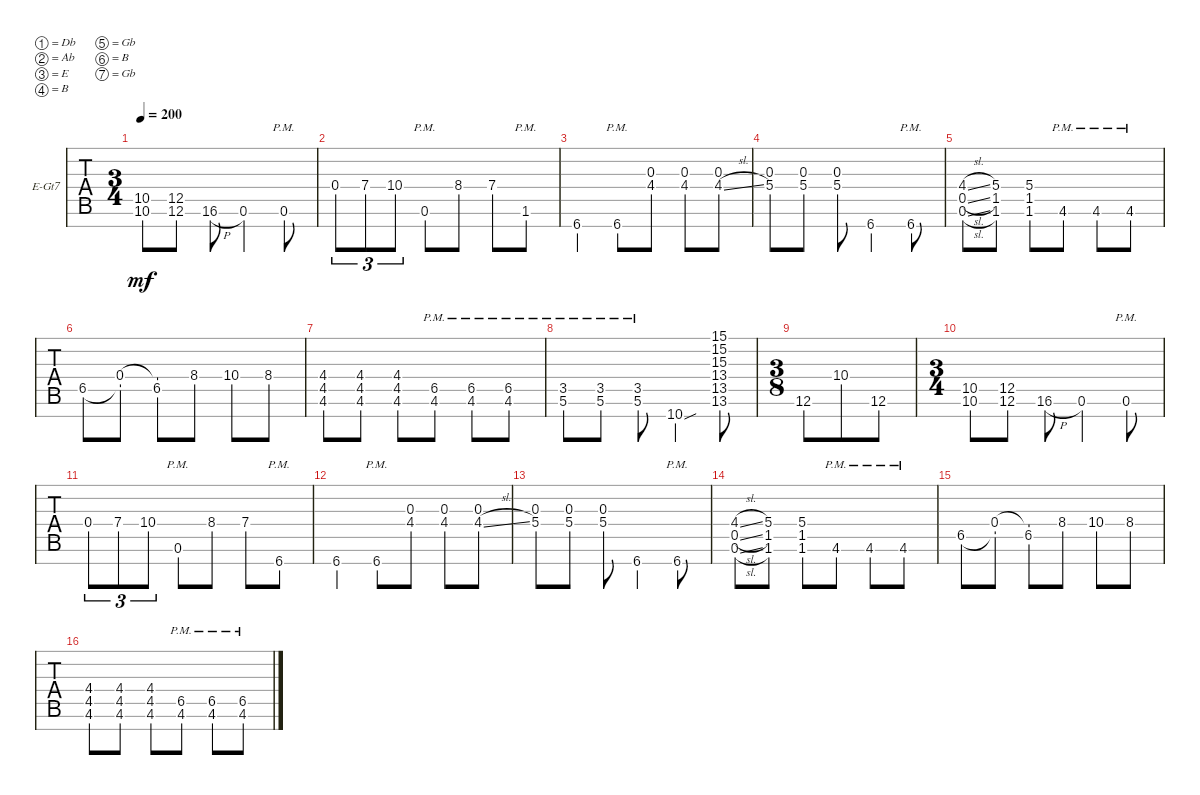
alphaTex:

\bracketExtendMode groupsimilarinstruments
\firstSystemTrackNameOrientation horizontal
\otherSystemsTrackNameOrientation horizontal
\track ("Electric Guitar" "E-Gt7") {instrument distortionguitar}
\staff {tabs}
\tuning (Db4 Ab3 E3 B2 Gb2 B1 Gb1)
\ts (3 4)
\tempo 200
\clef g2
\scale
0.333333
\ks c
(10.6 10.5).8{dy mf} (12.6 12.5).8 16.6{h}.8 0.6.4 0.6{pm}.8 |
\scale
0.333333 0.4.8{tu (3 2)} 7.4.8{tu (3 2)} 10.4.8{tu (3 2)} 0.6{pm}.8 8.4.8 7.4.8 1.6{pm}.8 |
\scale
0.333333 6.7.4 6.7{pm}.8 (4.4 0.3).8 (4.4 0.3).8 (4.4{sl} 0.3).8 |
\scale
0.333333 (0.3 5.4).8 (0.3 5.4).8 (0.3 5.4).8 6.7.4 6.7{pm}.8 |
\scale
0.333333 (0.6{sl} 0.5{sl} 4.4{sl}).8 (1.6 5.4 1.5).8 (1.6 5.4 1.5).8 4.6{pm}.8 4.6{pm}.8 4.6{pm}.8 |
\scale
0.333333 6.5.8 (0.4 6.5{t}).8 (6.5 0.4{t}).8 8.4.8 10.4.8 8.4.8 |
\scale
0.333333 (4.4 4.5 4.6).8 (4.4 4.5 4.6).8 (4.4 4.5 4.6).8 (4.6{pm} 6.5{pm}).8 (4.6{pm} 6.5{pm}).8 (6.5{pm} 4.6{pm}).8 |
\scale
0.333333 (3.5{pm} 5.6{pm}).8 (3.5{pm} 5.6{pm}).8 (3.5{pm} 5.6{pm}).8 10.7{sou}.4 (13.6 13.5 13.4 15.3 15.2 15.1).8 |
\ts (3 8)
\scale
0.39527 12.6.8 10.4.8 12.6.8 |
\ts (3 4)
\scale
0.39527 (10.6 10.5).8 (12.6 12.5).8 16.6{h}.8 0.6.4 0.6{pm}.8 |
\scale
0.209459 0.4.8{tu (3 2)} 7.4.8{tu (3 2)} 10.4.8{tu (3 2)} 0.6{pm}.8 8.4.8 7.4.8 6.7{pm}.8 |
\scale
0.333333 6.7.4 6.7{pm}.8 (4.4 0.3).8 (4.4 0.3).8 (4.4{sl} 0.3).8 |
\scale
0.333333 (0.3 5.4).8 (0.3 5.4).8 (0.3 5.4).8 6.7.4 6.7{pm}.8 |
\scale
0.333333 (0.6{sl} 0.5{sl} 4.4{sl}).8 (1.6 5.4 1.5).8 (1.6 5.4 1.5).8 4.6{pm}.8 4.6{pm}.8 4.6{pm}.8 |
\scale
0.333333 6.5.8 (0.4 6.5{t}).8 (6.5 0.4{t}).8 8.4.8 10.4.8 8.4.8 |
\scale
0.333333 (4.4 4.5 4.6).8 (4.4 4.5 4.6).8 (4.4 4.5 4.6).8 (4.6{pm} 6.5{pm}).8 (4.6{pm} 6.5{pm}).8 (6.5{pm} 4.6{pm}).8
